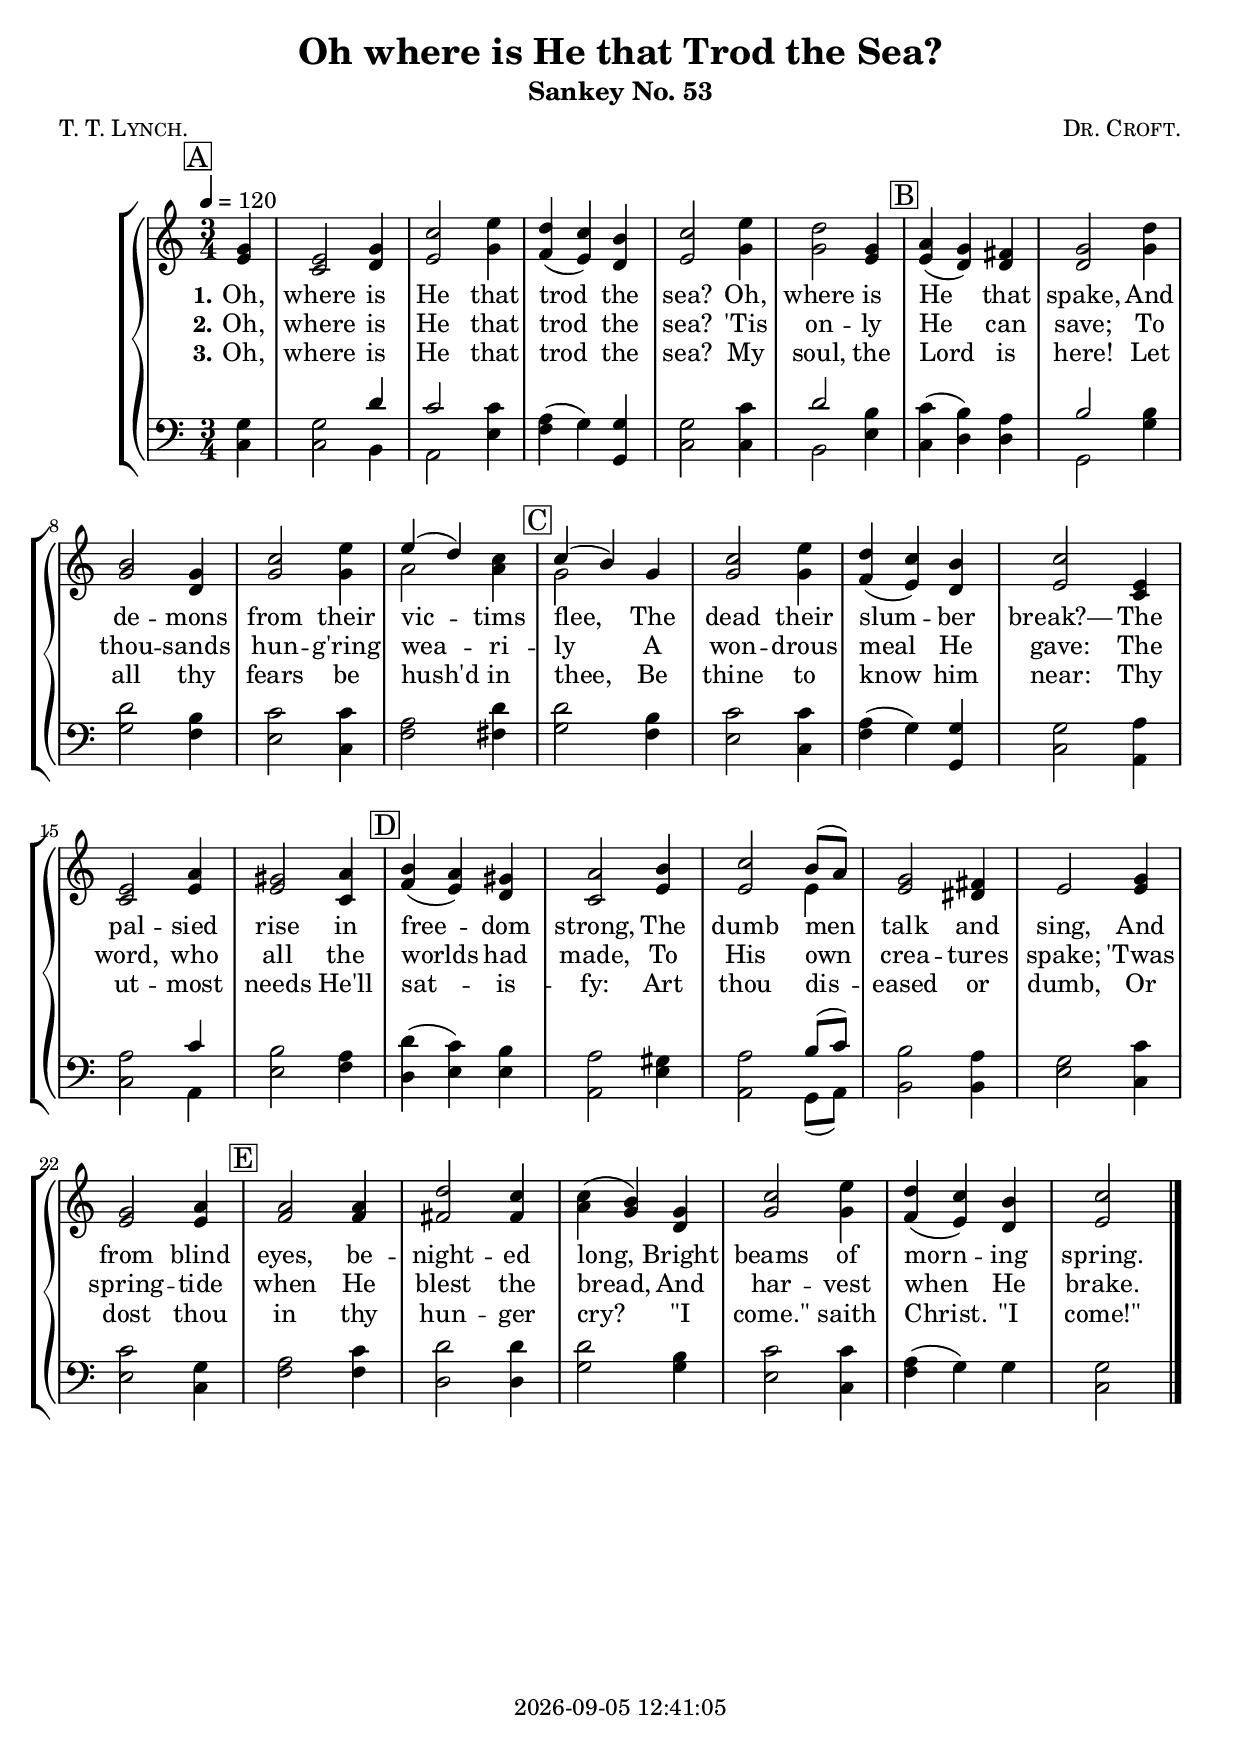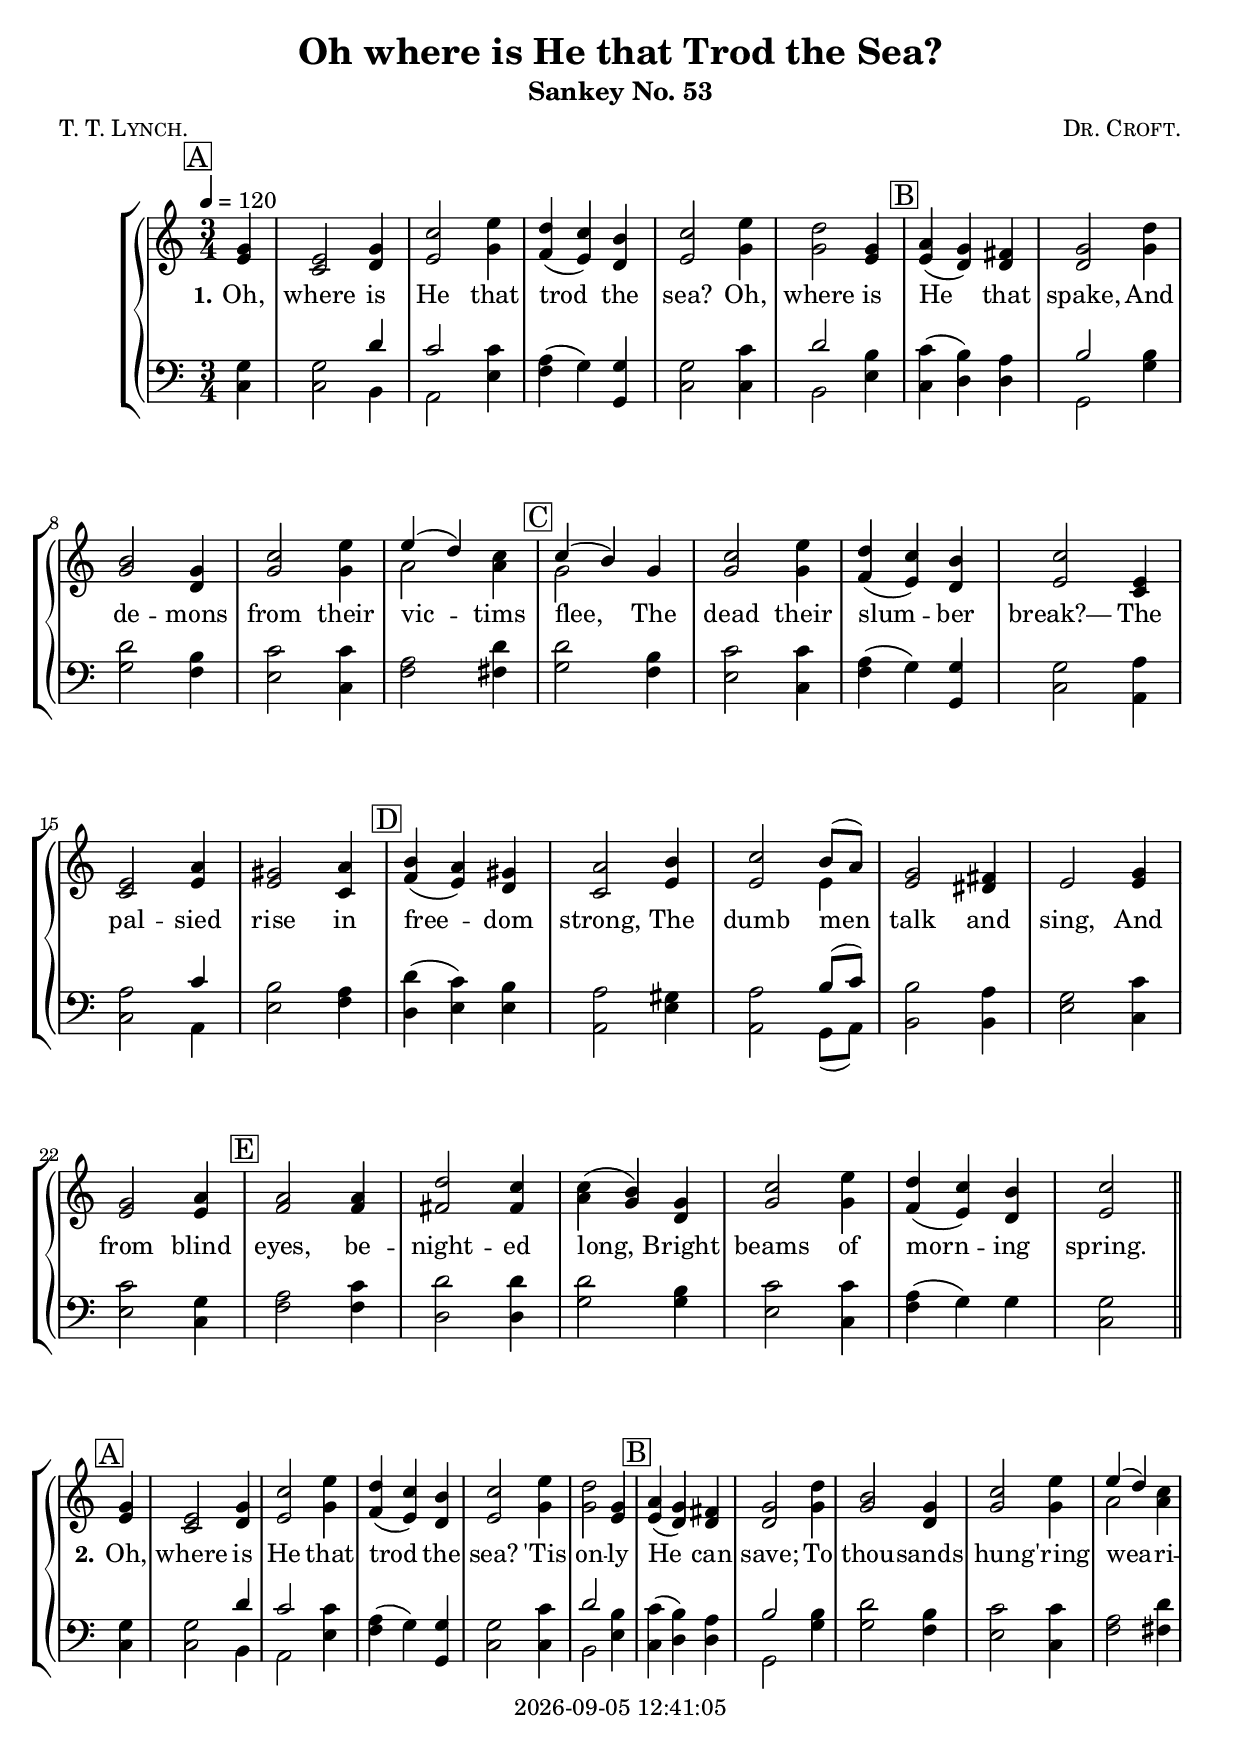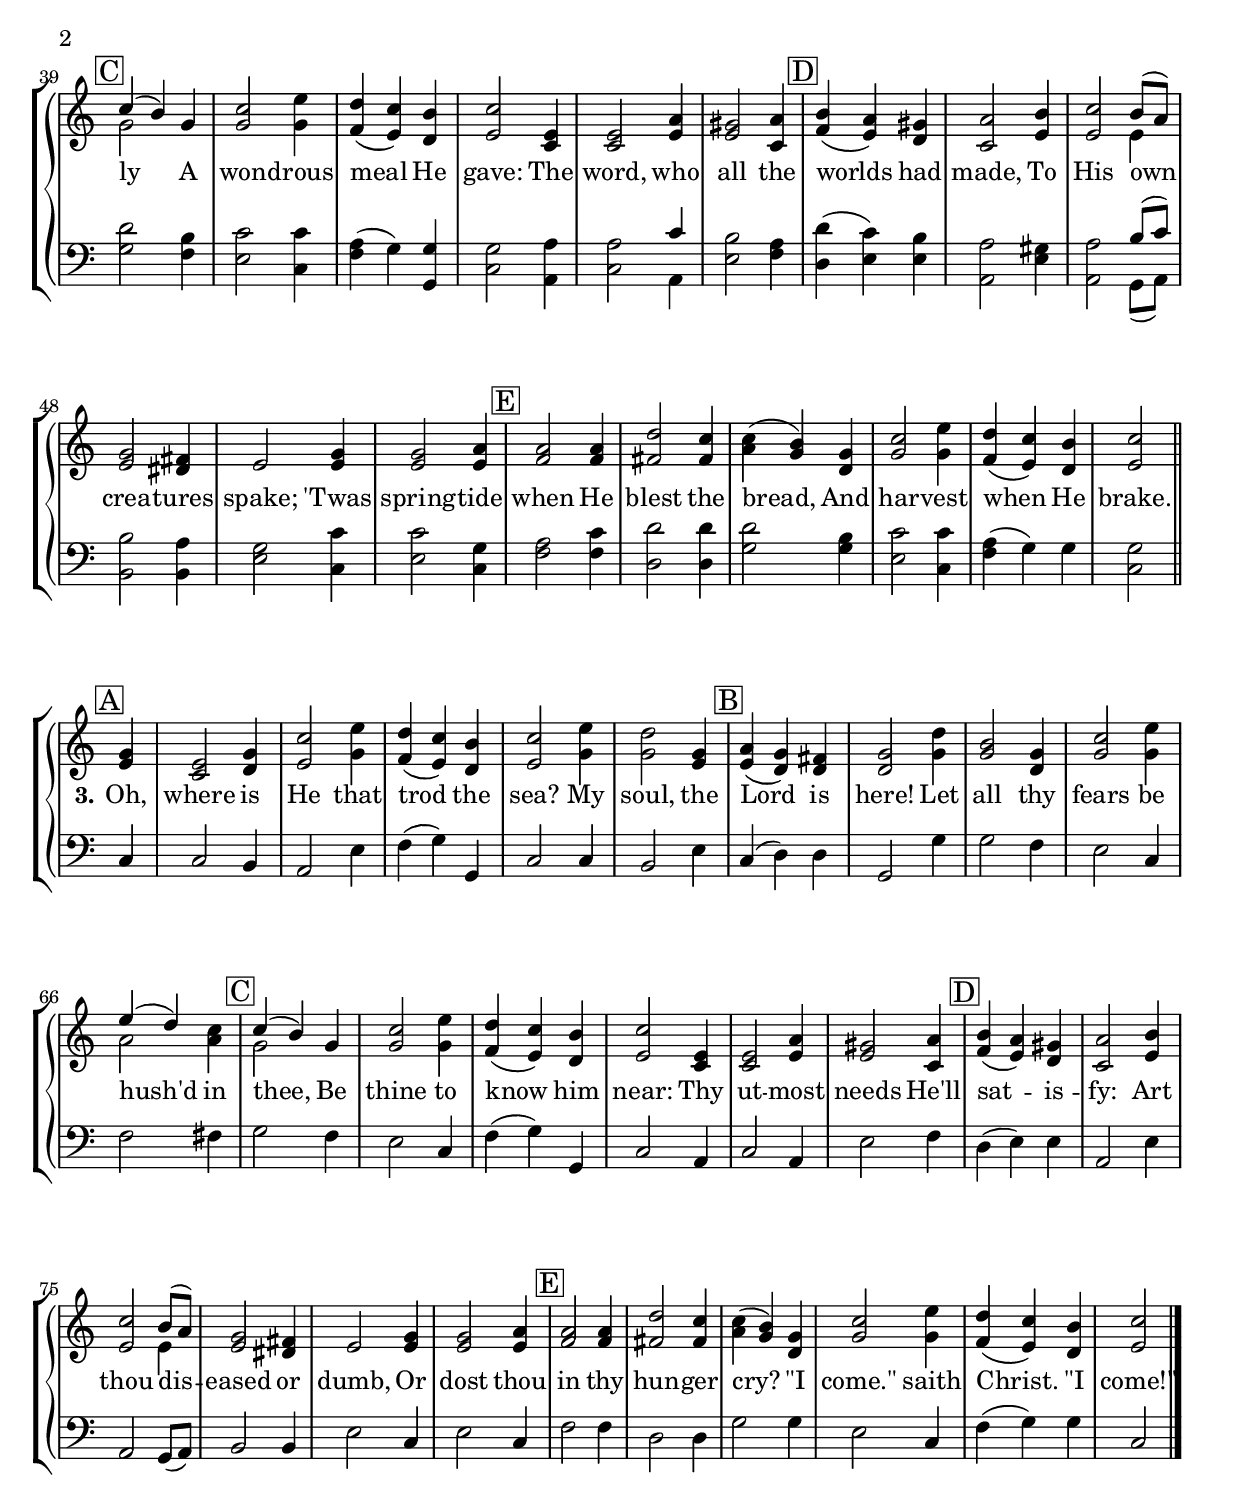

\version "2.22.0"

\include "articulate.ly"

today = #(strftime "%Y-%m-%d %H:%M:%S" (localtime (current-time)))

\header {
% centered at top
%  dedication  = "dedication"
  title       = "Oh where is He that Trod the Sea?"
  subtitle    = "Sankey No. 53"
%  instrument  = "instrument"
  
% arrangement of following lines:
%
%  poet    composer
%  meter   arranger
%  piece       opus

  composer    = \markup \smallCaps "Dr. Croft."
%  arranger    = "arranger"
%  opus        = "opus"

  poet        = \markup \smallCaps "T. T. Lynch."

% centered at bottom
% tagline     = "tagline" % default lilypond version
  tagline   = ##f
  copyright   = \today
}

% #(set-global-staff-size 16)

global = {
  \key c \major
  \time 3/4
  \tempo 4=120
  \partial 4
}

RehearsalTrack = {
% \set Score.currentBarNumber = #5
% \mark \markup { \circle "1a" }
  \mark \markup { \box "A" } s4 s2.*5
  \mark \markup { \box "B" } s2.*5
  \mark \markup { \box "C" } s2.*6
  \mark \markup { \box "D" } s2.*6
  \mark \markup { \box "E" } s2.*5 s2
}

soprano = \relative {
  g'4
  e2 g4
  c2 e4
  d4(c) b
  c2 e4
  d2 g,4
  a4(g) fis % B
  g2 d'4 b2 g4
  c2 e4
  e4(d) c
  c4(b) g % C
  c2 e4
  d4(c) b
  c2 e,4
  e2 a4
  gis2 a4
  b4(a) gis % D
  a2 b4
  c2 b8(a)
  g2 fis4
  e2 g4
  g2 a4
  a2 a4 % E
  d2 c4
  c4(b) g
  c2 e4
  d4(c) b
  c2
}

alto = \relative {
  e'4
  c2 d4
  e2 g4
  f4(e) d
  e2 g4
  g2 e4
  e4(d) d % B
  d2 g4
  g2 d4
  g2 g4
  a2 a4
  g2 g4 % C
  g2 g4
  f4(e) d
  e2 c4
  c2 e4
  e2 c4
  f4(e) d % D
  c2 e4
  e2 e4
  e2 dis4
  e2 e4
  e2 e4
  f2 f4 % E
  fis2 fis4
  a4(g) d
  g2 g4
  f4(e) d
  e2
}

tenor = \relative {
  g4
  g2 d'4
  c2 c4
  a4(g) g
  g2 c4
  d2 b4
  c4(b) a % B
  b2 b4
  d2 b4
  c2 c4
  a2 d4
  d2 b4 % C
  c2 c4
  a4(g) g
  g2 a4
  a2 c4
  b2 a4
  d4(c) b % D
  a2 gis4
  a2 b8(c)
  b2 a4
  g2 c4
  c2 g4
  a2 c4 % E
  d2 d4
  d2 b4
  c2 c4
  a4(g) g
  g2
}

bass= \relative {
  c4
  c2 b4
  a2 e'4
  f4(g) g,
  c2 c4
  b2 e4
  c4(d) d % B
  g,2 g'4
  g2 f4
  e2 c4
  f2 fis4
  g2 f4 % C
  e2 c4
  f4(g) g,
  c2 a4
  c2 a4
  e'2 f4
  d4(e) e % D
  a,2 e'4
  a,2 g8(a)
  b2 b4
  e2 c4
  e2 c4
  f2 f4 % E
  d2 d4
  g2 g4
  e2 c4
  f4(g) g
  c,2
}

chorus = \lyricmode {
}

wordsOne = \lyricmode {
  \set stanza = "1."
  Oh, where is He that trod the sea?
  Oh, where is He that spake,
  And de -- mons from their vic -- tims flee,
  The dead their slum -- ber break?—
  The pal -- sied rise in free -- dom strong,
  The dumb men talk and sing,
  And from blind eyes, be -- night -- ed long,
  Bright beams of morn -- ing spring.
}
  
wordsTwo = \lyricmode {
  \set stanza = "2."
  Oh, where is He that trod the sea?
  'Tis on -- ly He can save;
  To thou -- sands hun -- g'ring wea -- ri -- ly
  A won -- drous meal He gave:
  The word, who all the worlds had made,
  To His own crea -- tures spake;
  'Twas spring -- tide when He blest the bread,
  And har -- vest when He brake.
}
  
wordsThree = \lyricmode {
  \set stanza = "3."
  Oh, where is He that trod the sea?
  My soul, the Lord is here!
  Let all thy fears be hush'd in thee,
  Be thine to know him near:
  Thy ut -- most needs He'll sat -- is -- fy:
  Art thou dis -- eased or dumb,
  Or dost thou in thy hun -- ger cry?
  "\"I" "come.\"" saith Christ. "\"I" "come!\""
}
  
wordsMidi = \lyricmode {
  \set stanza = "1."
  "Oh, " "where " "is " "He " "that " "trod " "the " "sea? "
  "\nOh, " "where " "is " "He " "that " "spake, "
  "\nAnd " de "mons " "from " "their " vic "tims " "flee, "
  "\nThe " "dead " "their " slum "ber " "break?— "
  "\nThe " pal "sied " "rise " "in " free "dom " "strong, "
  "\nThe " "dumb " "men " "talk " "and " "sing, "
  "\nAnd " "from " "blind " "eyes, " be night "ed " "long, "
  "\nBright " "beams " "of " morn "ing " "spring. "

  \set stanza = "2."
  "\nOh, " "where " "is " "He " "that " "trod " "the " "sea? "
  "\n'Tis " on "ly " "He " "can " "save; "
  "\nTo " thou "sands " hun "g'ring " wea ri "ly "
  "\nA " won "drous " "meal " "He " "gave: "
  "\nThe " "word, " "who " "all " "the " "worlds " "had " "made, "
  "\nTo " "His " "own " crea "tures " "spake; "
  "\n'Twas " spring "tide " "when " "He " "blest " "the " "bread, "
  "\nAnd " har "vest " "when " "He " "brake. "

  \set stanza = "3."
  "\nOh, " "where " "is " "He " "that " "trod " "the " "sea? "
  "\nMy " "soul, " "the " "Lord " "is " "here! "
  "\nLet " "all " "thy " "fears " "be " "hush'd " "in " "thee, "
  "\nBe " "thine " "to " "know " "him " "near: "
  "\nThy " ut "most " "needs " "He'll " sat is "fy: "
  "\nArt " "thou " dis "eased " "or " "dumb, "
  "\nOr " "dost " "thou " "in " "thy " hun "ger " "cry? "
  "\n\"I " "come.\" " "saith " "Christ. " "\"I " "come!\" "
}
  
nl = { \bar "||" \break }

\book {
  \bookOutputSuffix "repeat"
  \score {
    \context GrandStaff <<
      <<
        \new ChoirStaff <<
                                  % Joint soprano/alto staff
          \new Staff \with { printPartCombineTexts = ##f }
          <<
            \new Voice \RehearsalTrack
            \new NullVoice = "aligner" \soprano
            \new Voice = "women" \partCombine { \global \soprano \bar "|." } { \global \alto }
            \new Lyrics \lyricsto "aligner" { \wordsOne \chorus }
            \new Lyrics \lyricsto "aligner"   \wordsTwo
            \new Lyrics \lyricsto "aligner"   \wordsThree
          >>
                                  % Joint tenor/bass staff
          \new Staff \with { printPartCombineTexts = ##f }
          <<
            \clef "bass"
            \new Voice = "men" \partCombine { \global \tenor } { \global \bass }
          >>
        >>
      >>
    >>
    \layout {
      indent = 1.5\cm
      \context {
        \Staff \RemoveAllEmptyStaves
      }
    }
  }
}

\book {
  \bookOutputSuffix "single"
  \score {
    \context GrandStaff <<
      <<
        \new ChoirStaff <<
                                  % Joint soprano/alto staff
          \new Staff \with { printPartCombineTexts = ##f }
          <<
            \new Voice {
               \RehearsalTrack
               \RehearsalTrack
               \RehearsalTrack
            }
            \new NullVoice = "aligner" { \soprano \soprano \soprano }
            \new Voice = "women" \partCombine { \global \soprano \soprano \soprano \bar "|." }
                                               { \global \alto \nl \alto \nl \alto }
            \new Lyrics \lyricsto "aligner" { \wordsOne   \chorus
                                              \wordsTwo   \chorus
                                              \wordsThree \chorus
                                            }
          >>
                                  % Joint tenor/bass staff
          \new Staff \with { printPartCombineTexts = ##f }
          <<
            \clef "bass"
            \new Voice = "men" \partCombine { \global \tenor \tenor }
                                            { \global \bass \bass \bass }
          >>
        >>
      >>
    >>
    \layout {
      indent = 1.5\cm
      \context {
        \Staff \RemoveAllEmptyStaves
      }
    }
  }
}

\book {
  \bookOutputSuffix "midi"
  \score {
%    \articulate
    \context GrandStaff <<
      <<
        \new ChoirStaff <<
                                  % Joint soprano/alto staff
          \new Staff \with { printPartCombineTexts = ##f }
          <<
            \new Voice {
               \RehearsalTrack
               \RehearsalTrack
               \RehearsalTrack
            }
            \new NullVoice = "aligner" { \soprano \soprano \soprano }
            \new Voice = "women" \partCombine { \global \soprano \soprano \soprano \bar "|." }
                                               { \global \alto \nl \alto \nl \alto }
            \new Lyrics \lyricsto "aligner" \wordsMidi
          >>
                                  % Joint tenor/bass staff
          \new Staff \with { printPartCombineTexts = ##f }
          <<
            \clef "bass"
            \new Voice = "men" \partCombine { \global \tenor \tenor }
                                            { \global \bass \bass \bass }
          >>
        >>
      >>
    >>
    \midi {}
  }
}
